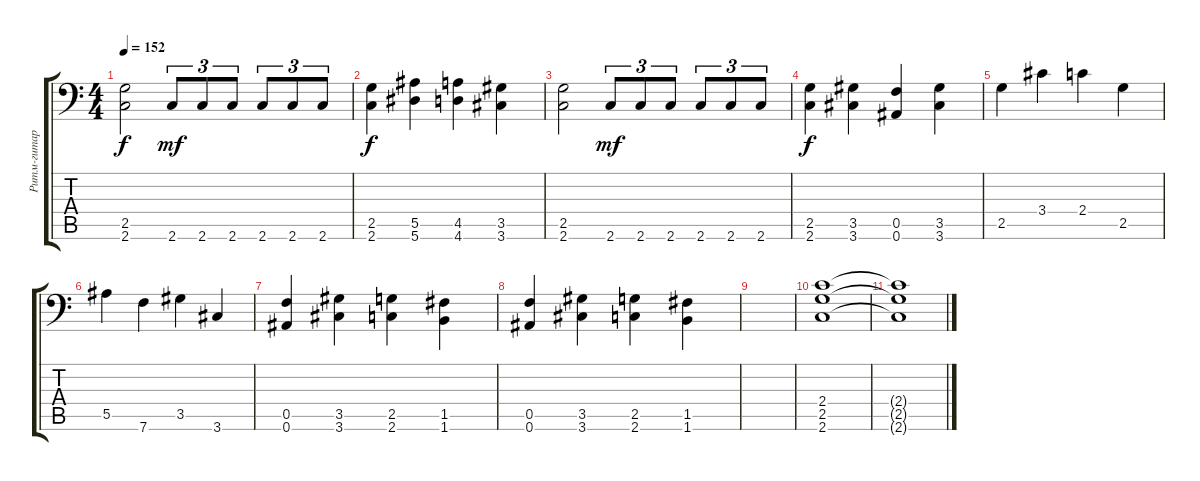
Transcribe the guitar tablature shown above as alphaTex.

\track ("Ритм-гитара" "Ритм-гитар") {instrument overdrivenguitar}
\staff {score tabs}
\tuning (C4 G3 Eb3 Bb2 F2 Bb1) {hide}
\ts (4 4)
\tempo 152
\clef f4
\ks c
(2.5 2.6).2{dy f} 2.6.8{tu (3 2) dy mf} 2.6.8{tu (3 2)} 2.6.8{tu (3 2)} 2.6.8{tu (3 2)} 2.6.8{tu (3 2)} 2.6.8{tu (3 2)} |
(2.5 2.6).4{dy f} (5.5 5.6).4 (4.5 4.6).4 (3.5 3.6).4 |
(2.5 2.6).2 2.6.8{tu (3 2) dy mf} 2.6.8{tu (3 2)} 2.6.8{tu (3 2)} 2.6.8{tu (3 2)} 2.6.8{tu (3 2)} 2.6.8{tu (3 2)} |
(2.5 2.6).4{dy f} (3.5 3.6).4 (0.5 0.6).4 (3.5 3.6).4 |
2.5.4 3.4.4 2.4.4 2.5.4 |
5.5.4 7.6.4 3.5.4 3.6.4 |
(0.5 0.6).4 (3.5 3.6).4 (2.5 2.6).4 (1.5 1.6).4 |
(0.5 0.6).4 (3.5 3.6).4 (2.5 2.6).4 (1.5 1.6).4 |
|
(2.4 2.5 2.6).1 |
(2.4{t} 2.5{t} 2.6{t}).1
